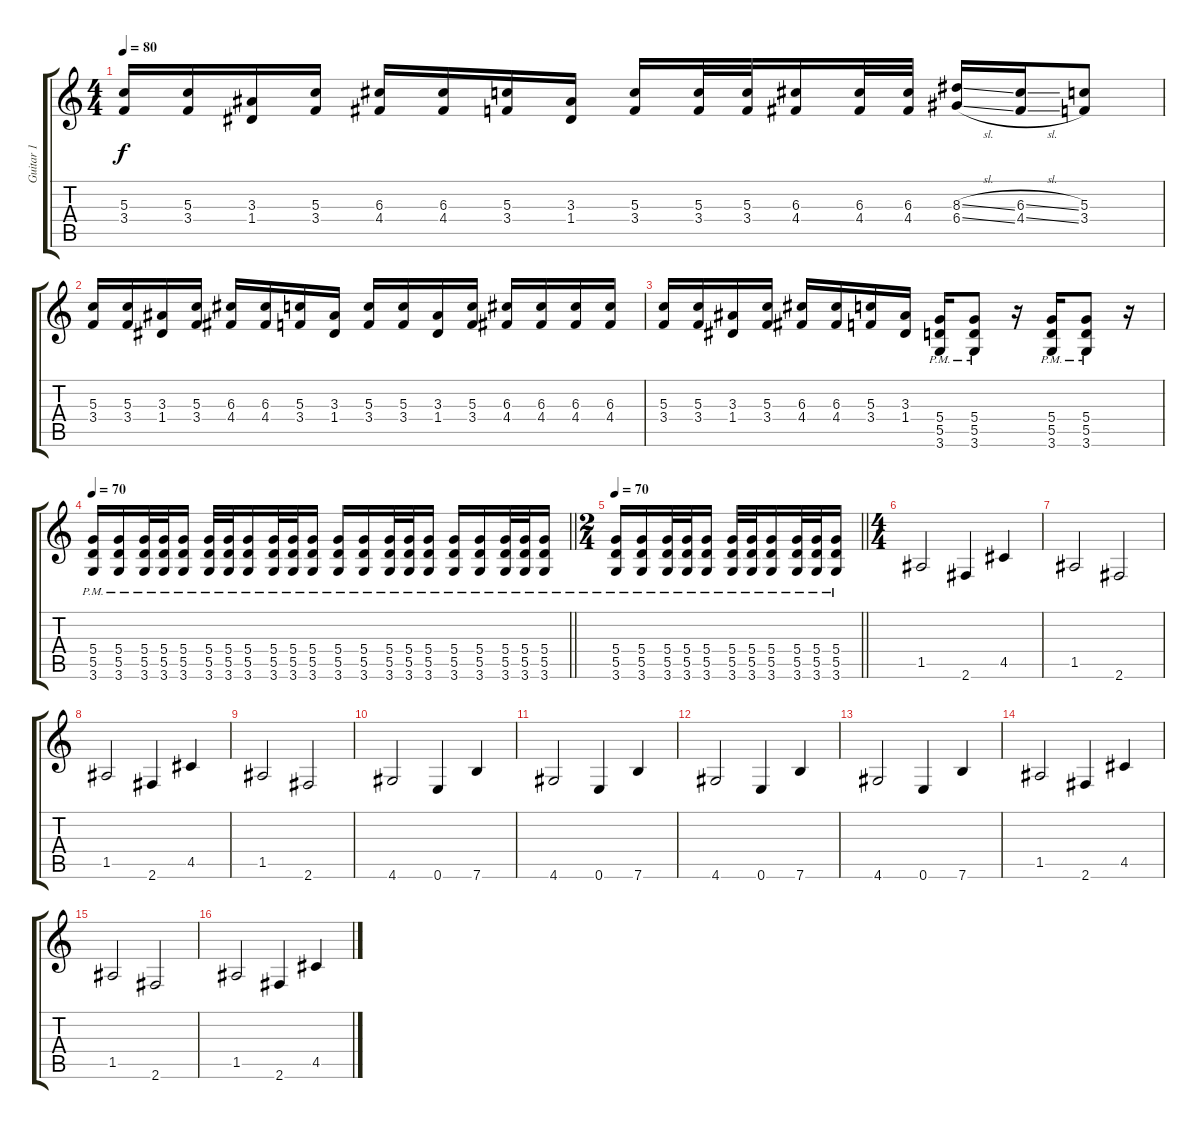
\track ("Guitar 1" "Guitar 1") {instrument distortionguitar}
\staff {score tabs}
\tuning (E4 B3 G3 D3 A2 E2) {hide}
\ts (4 4)
\tempo 80
\clef g2
\ks c
(5.3 3.4).16{dy f} (5.3 3.4).16 (3.3 1.4).16 (5.3 3.4).16 (6.3 4.4).16 (6.3 4.4).16 (5.3 3.4).16 (3.3 1.4).16 (5.3 3.4).16 (5.3 3.4).32 (5.3 3.4).32 (6.3 4.4).16 (6.3 4.4).32 (6.3 4.4).32 (8.3{sl} 6.4{sl}).16 (6.3{sl} 4.4{sl}).16 (5.3 3.4).8 |
(5.3 3.4).16 (5.3 3.4).16 (3.3 1.4).16 (5.3 3.4).16 (6.3 4.4).16 (6.3 4.4).16 (5.3 3.4).16 (3.3 1.4).16 (5.3 3.4).16 (5.3 3.4).16 (3.3 1.4).16 (5.3 3.4).16 (6.3 4.4).16 (6.3 4.4).16 (6.3 4.4).16 (6.3 4.4).16 |
(5.3 3.4).16 (5.3 3.4).16 (3.3 1.4).16 (5.3 3.4).16 (6.3 4.4).16 (6.3 4.4).16 (5.3 3.4).16 (3.3 1.4).16 (5.4{pm} 5.5{pm} 3.6{pm}).16 (5.4{pm} 5.5{pm} 3.6{pm}).8 r.16 (5.4{pm} 5.5{pm} 3.6{pm}).16 (5.4{pm} 5.5{pm} 3.6{pm}).8 r.16 |
\tempo 70
\barLineRight lightlight
(5.4{pm} 5.5{pm} 3.6{pm}).16 (5.4{pm} 5.5{pm} 3.6{pm}).16 (5.4{pm} 5.5{pm} 3.6{pm}).32{beam merge} (5.4{pm} 5.5{pm} 3.6{pm}).32{beam merge} (5.4{pm} 5.5{pm} 3.6{pm}).16 (5.4{pm} 5.5{pm} 3.6{pm}).32{beam merge} (5.4{pm} 5.5{pm} 3.6{pm}).32{beam merge} (5.4{pm} 5.5{pm} 3.6{pm}).16 (5.4{pm} 5.5{pm} 3.6{pm}).32{beam merge} (5.4{pm} 5.5{pm} 3.6{pm}).32{beam merge} (5.4{pm} 5.5{pm} 3.6{pm}).16 (5.4{pm} 5.5{pm} 3.6{pm}).16 (5.4{pm} 5.5{pm} 3.6{pm}).16 (5.4{pm} 5.5{pm} 3.6{pm}).32{beam merge} (5.4{pm} 5.5{pm} 3.6{pm}).32{beam merge} (5.4{pm} 5.5{pm} 3.6{pm}).16 (5.4{pm} 5.5{pm} 3.6{pm}).16 (5.4{pm} 5.5{pm} 3.6{pm}).16 (5.4{pm} 5.5{pm} 3.6{pm}).32{beam merge} (5.4{pm} 5.5{pm} 3.6{pm}).32{beam merge} (5.4{pm} 5.5{pm} 3.6{pm}).16 |
\ts (2 4)
\tempo 70
\barLineRight lightlight
(5.4{pm} 5.5{pm} 3.6{pm}).16 (5.4{pm} 5.5{pm} 3.6{pm}).16 (5.4{pm} 5.5{pm} 3.6{pm}).32{beam merge} (5.4{pm} 5.5{pm} 3.6{pm}).32{beam merge} (5.4{pm} 5.5{pm} 3.6{pm}).16 (5.4{pm} 5.5{pm} 3.6{pm}).32{beam merge} (5.4{pm} 5.5{pm} 3.6{pm}).32{beam merge} (5.4{pm} 5.5{pm} 3.6{pm}).16 (5.4{pm} 5.5{pm} 3.6{pm}).32{beam merge} (5.4{pm} 5.5{pm} 3.6{pm}).32{beam merge} (5.4{pm} 5.5{pm} 3.6{pm}).16 |
\ts (4 4)
1.5.2 2.6.4 4.5.4 |
1.5.2 2.6.2 |
1.5.2 2.6.4 4.5.4 |
1.5.2 2.6.2 |
4.6.2 0.6.4 7.6.4 |
4.6.2 0.6.4 7.6.4 |
4.6.2 0.6.4 7.6.4 |
4.6.2 0.6.4 7.6.4 |
1.5.2 2.6.4 4.5.4 |
1.5.2 2.6.2 |
1.5.2 2.6.4 4.5.4
